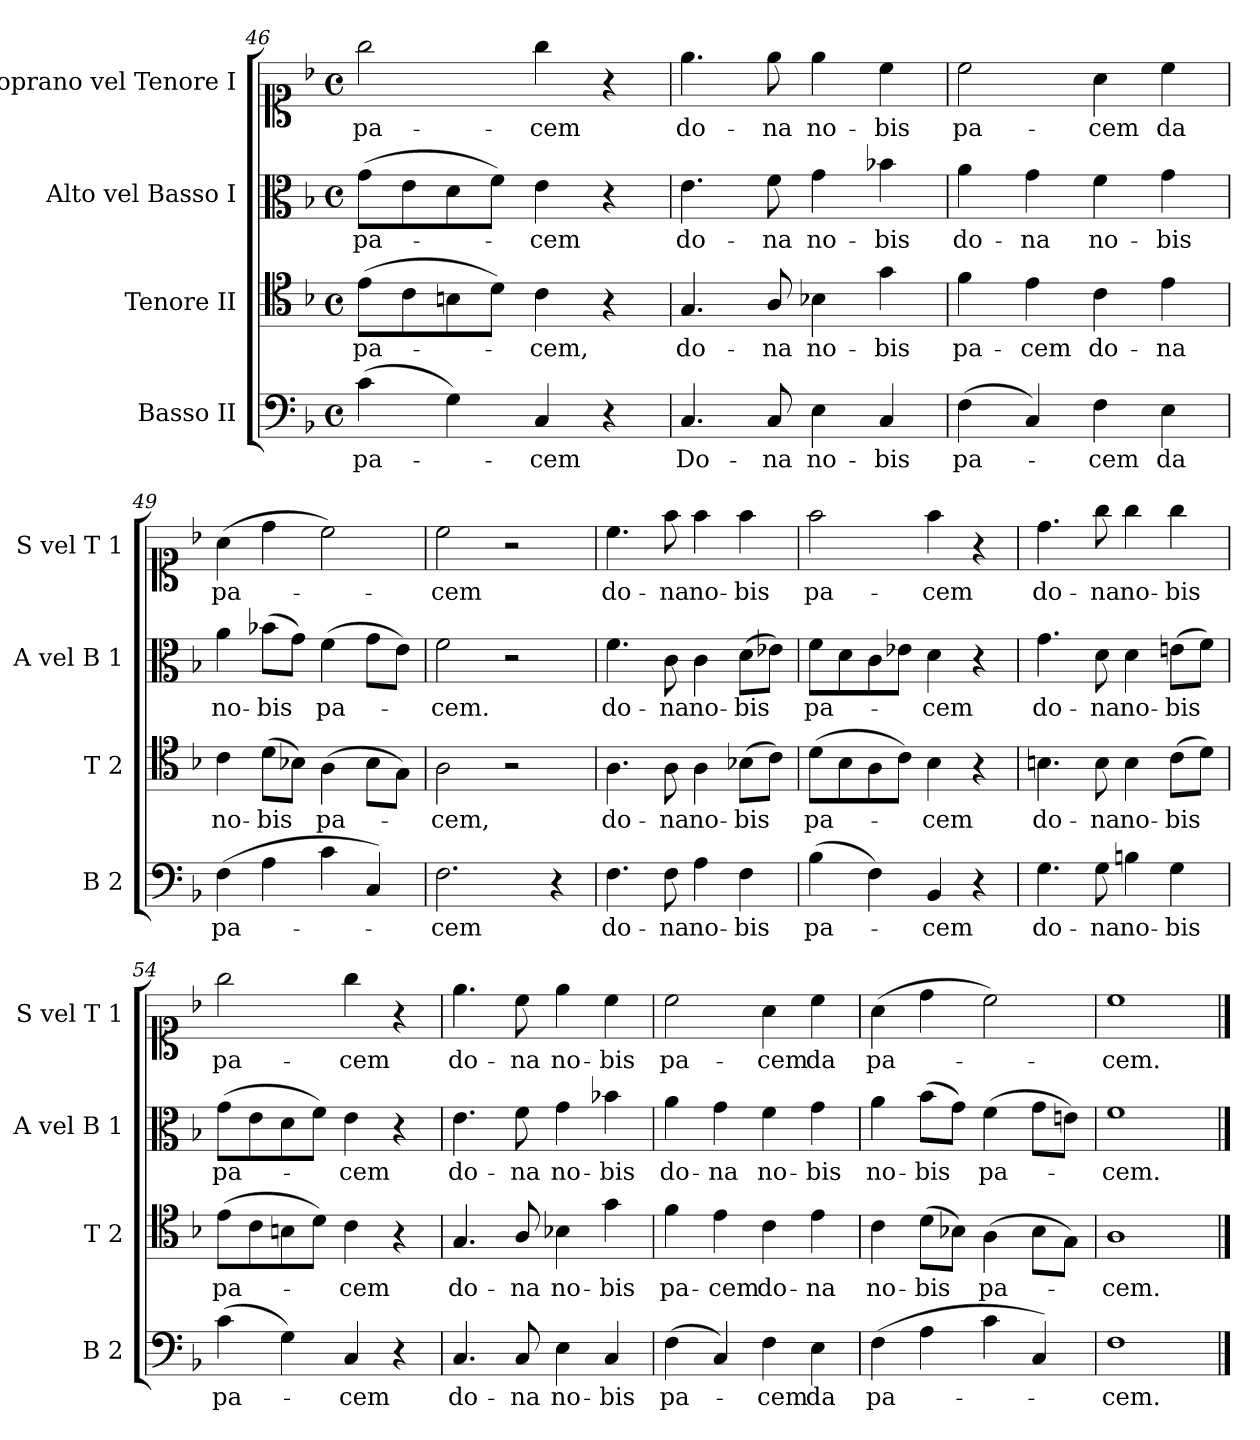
**kern	**text	**kern	**text	**kern	**text	**kern	**text
*part4	*part4	*part3	*part3	*part2	*part2	*part1	*part1
*staff4	*staff4	*staff3	*staff3	*staff2	*staff2	*staff1	*staff1
*I"Basso II	*	*I"Tenore II	*	*I"Alto vel Basso I	*	*I"Soprano vel Tenore I	*
*I'B 2	*	*I'T 2	*	*I'A vel B 1	*	*I'S vel T 1	*
*clefF4	*	*clefC4	*	*clefC3	*	*clefC1	*
*k[b-]	*	*k[b-]	*	*k[b-]	*	*k[b-]	*
*F:	*	*F:	*	*F:	*	*F:	*
*M4/4	*	*M4/4	*	*M4/4	*	*M4/4	*
*met(c)	*	*met(c)	*	*met(c)	*	*met(c)	*
=46	=46	=46	=46	=46	=46	=46	=46
(4c\	pa-	(8e\L	pa-	(8g\L	pa-	2gg\	pa-
.	.	8c\	.	8e\	.	.	.
4G\)	.	8Bn\	.	8d\	.	.	.
.	.	8d\J)	.	8f\J)	.	.	.
4C/	-cem	4c\	-cem,	4e\	-cem	4gg\	-cem
4r	.	4r	.	4r	.	4r	.
=47	=47	=47	=47	=47	=47	=47	=47
4.C/	Do-	4.G/	do-	4.e\	do-	4.ee\	do-
8C/	-na	8A/	-na	8f\	-na	8ee\	-na
4E\	no-	4B-X\	no-	4g\	no-	4ee\	no-
4C/	-bis	4g\	-bis	4b-X\	-bis	4cc\	-bis
=48	=48	=48	=48	=48	=48	=48	=48
(4F\	pa-	4f\	pa-	4a\	do-	2cc\	pa-
4C/)	.	4e\	-cem	4g\	-na	.	.
4F\	-cem	4c\	do-	4f\	no-	4a\	-cem
4E\	da	4e\	-na	4g\	-bis	4cc\	da
=49	=49	=49	=49	=49	=49	=49	=49
(4F\	pa-	4c\	no-	4a\	no-	(4a\	pa-
4A\	.	(8d\L	-bis	(8b-X\L	-bis	4dd\	.
.	.	8B-X\J)	.	8g\J)	.	.	.
4c\	.	(4A\	pa-	(4f\	pa-	2cc\)	.
4C/)	.	8B-\L	.	8g\L	.	.	.
.	.	8G\J)	.	8e\J)	.	.	.
=50	=50	=50	=50	=50	=50	=50	=50
2.F\	-cem	2A\	-cem,	2f\	-cem.	2cc\	-cem
.	.	2r	.	2r	.	2r	.
4r	.	.	.	.	.	.	.
=51	=51	=51	=51	=51	=51	=51	=51
4.F\	do-	4.A\	do-	4.f\	do-	4.cc\	do-
8F\	-na	8A\	-na	8c\	-na	8ff\	-na
4A\	no-	4A\	no-	4c\	no-	4ff\	no-
4F\	-bis	(8B-X\L	-bis	(8d\L	-bis	4ff\	-bis
.	.	8c\J)	.	8e-X\J)	.	.	.
=52	=52	=52	=52	=52	=52	=52	=52
(4B-\	pa-	(8d\L	pa-	8f\L	pa-	2ff\	pa-
.	.	8B-\	.	8d\	.	.	.
4F\)	.	8A\	.	8c\	.	.	.
.	.	8c\J)	.	8e-X\J	.	.	.
4BB-/	-cem	4B-\	-cem	4d\	-cem	4ff\	-cem
4r	.	4r	.	4r	.	4r	.
=53	=53	=53	=53	=53	=53	=53	=53
4.G\	do-	4.Bn\	do-	4.g\	do-	4.dd\	do-
8G\	-na	8B\	-na	8d\	-na	8gg\	-na
4Bn\	no-	4B\	no-	4d\	no-	4gg\	no-
4G\	-bis	(8c\L	-bis	(8en\L	-bis	4gg\	-bis
.	.	8d\J)	.	8f\J)	.	.	.
=54	=54	=54	=54	=54	=54	=54	=54
(4c\	pa-	(8e\L	pa-	(8g\L	pa-	2gg\	pa-
.	.	8c\	.	8e\	.	.	.
4G\)	.	8Bn\	.	8d\	.	.	.
.	.	8d\J)	.	8f\J)	.	.	.
4C/	-cem	4c\	-cem	4e\	-cem	4gg\	-cem
4r	.	4r	.	4r	.	4r	.
=55	=55	=55	=55	=55	=55	=55	=55
4.C/	do-	4.G/	do-	4.e\	do-	4.ee\	do-
8C/	-na	8A/	-na	8f\	-na	8cc\	-na
4E\	no-	4B-X\	no-	4g\	no-	4ee\	no-
4C/	-bis	4g\	-bis	4b-X\	-bis	4cc\	-bis
=56	=56	=56	=56	=56	=56	=56	=56
(4F\	pa-	4f\	pa-	4a\	do-	2cc\	pa-
4C/)	.	4e\	-cem	4g\	-na	.	.
4F\	-cem	4c\	do-	4f\	no-	4a\	-cem
4E\	da	4e\	-na	4g\	-bis	4cc\	da
=57	=57	=57	=57	=57	=57	=57	=57
(4F\	pa-	4c\	no-	4a\	no-	(4a\	pa-
4A\	.	(8d\L	-bis	(8b-\L	-bis	4dd\	.
.	.	8B-X\J)	.	8g\J)	.	.	.
4c\	.	(4A\	pa-	(4f\	pa-	2cc\)	.
4C/)	.	8B-\L	.	8g\L	.	.	.
.	.	8G\J)	.	8en\J)	.	.	.
=58	=58	=58	=58	=58	=58	=58	=58
1F	-cem.	1A	-cem.	1f	-cem.	1cc	-cem.
==	==	==	==	==	==	==	==
*-	*-	*-	*-	*-	*-	*-	*-
